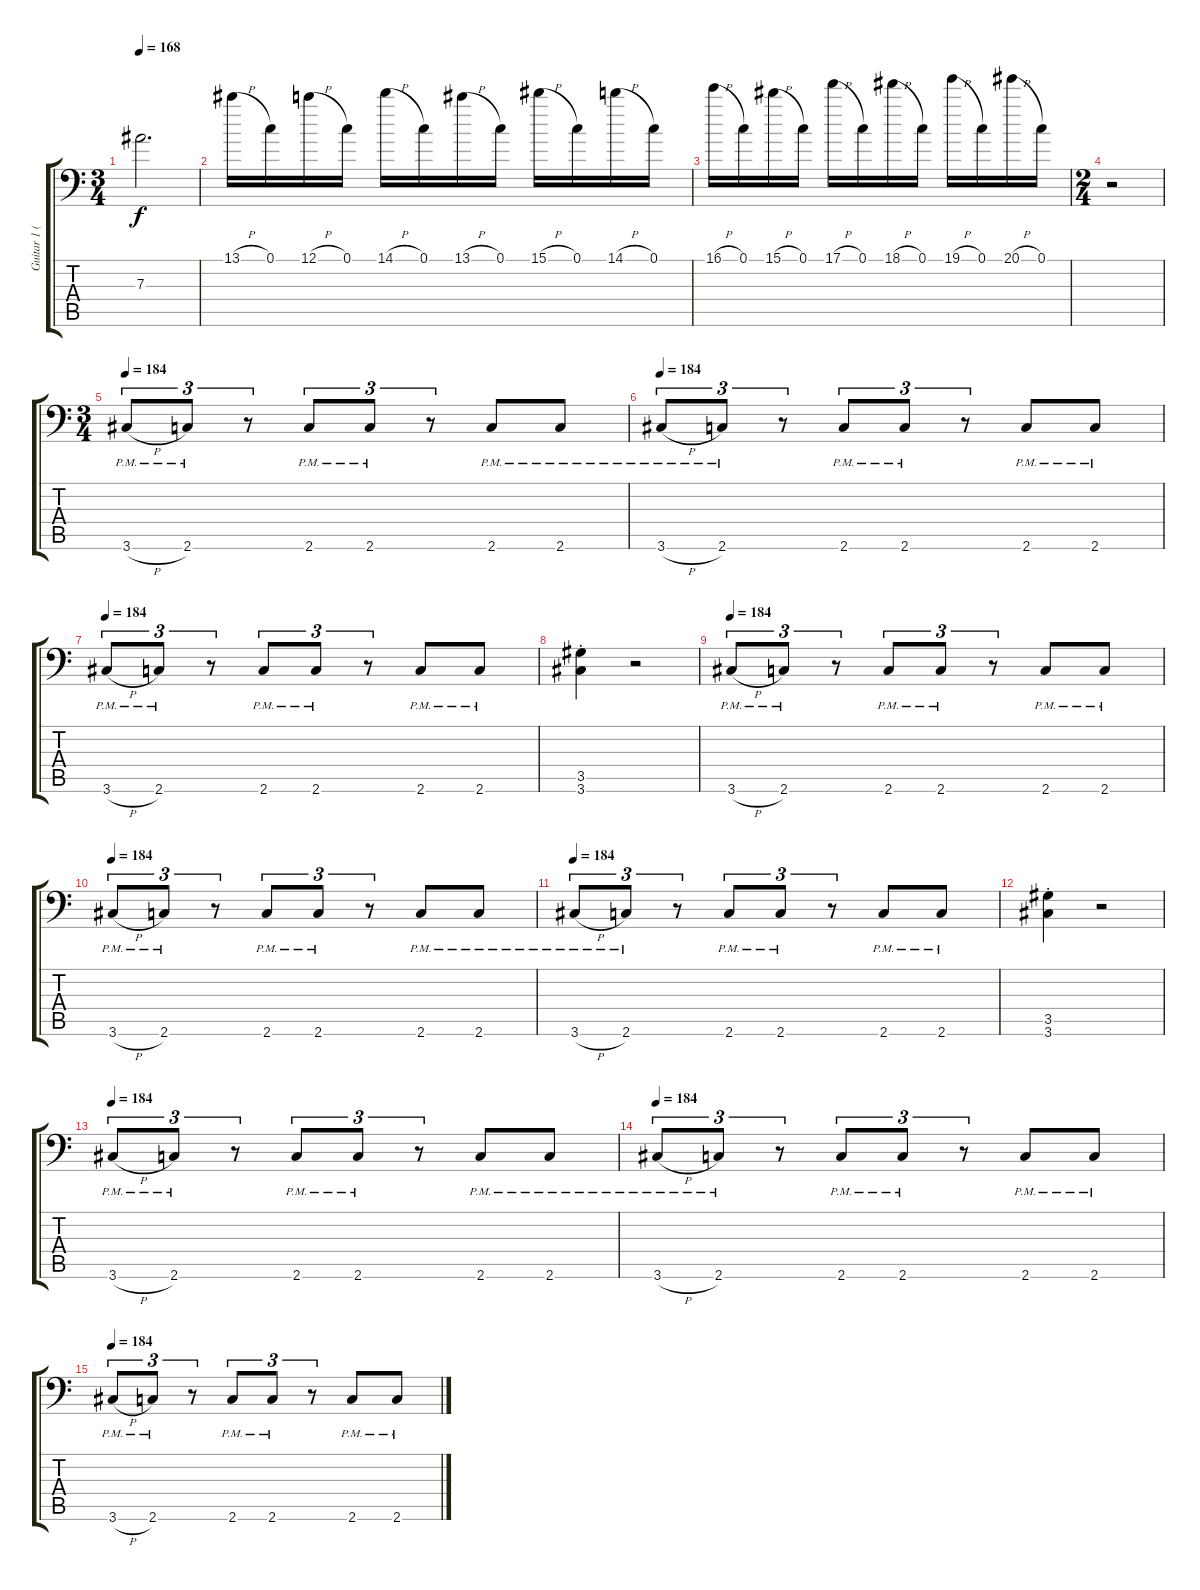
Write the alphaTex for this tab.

\track ("Guitar 1 (Left)" "Guitar 1 (") {instrument distortionguitar}
\staff {score tabs}
\tuning (C4 G3 Eb3 Bb2 F2 Bb1) {hide}
\ts (3 4)
\tempo 168
\clef f4
\ks c
7.3{t}.2{d dy f} |
13.1{h}.16 0.1.16 12.1{h}.16 0.1.16 14.1{h}.16 0.1.16 13.1{h}.16 0.1.16 15.1{h}.16 0.1.16 14.1{h}.16 0.1.16 |
16.1{h}.16 0.1.16 15.1{h}.16 0.1.16 17.1{h}.16 0.1.16 18.1{h}.16 0.1.16 19.1{h}.16 0.1.16 20.1{h}.16 0.1.16 |
\ts (2 4)
r.2 |
\ts (3 4)
\tempo 184
3.6{h pm}.8{tu (3 2)} 2.6{pm}.8{tu (3 2)} r.8{tu (3 2)} 2.6{pm}.8{tu (3 2)} 2.6{pm}.8{tu (3 2)} r.8{tu (3 2)} 2.6{pm}.8 2.6{pm}.8 |
\tempo 184
3.6{h pm}.8{tu (3 2)} 2.6{pm}.8{tu (3 2)} r.8{tu (3 2)} 2.6{pm}.8{tu (3 2)} 2.6{pm}.8{tu (3 2)} r.8{tu (3 2)} 2.6{pm}.8 2.6{pm}.8 |
\tempo 184
3.6{h pm}.8{tu (3 2)} 2.6{pm}.8{tu (3 2)} r.8{tu (3 2)} 2.6{pm}.8{tu (3 2)} 2.6{pm}.8{tu (3 2)} r.8{tu (3 2)} 2.6{pm}.8 2.6{pm}.8 |
(3.5{st} 3.6{st}).4 r.2 |
\tempo 184
3.6{h pm}.8{tu (3 2)} 2.6{pm}.8{tu (3 2)} r.8{tu (3 2)} 2.6{pm}.8{tu (3 2)} 2.6{pm}.8{tu (3 2)} r.8{tu (3 2)} 2.6{pm}.8 2.6{pm}.8 |
\tempo 184
3.6{h pm}.8{tu (3 2)} 2.6{pm}.8{tu (3 2)} r.8{tu (3 2)} 2.6{pm}.8{tu (3 2)} 2.6{pm}.8{tu (3 2)} r.8{tu (3 2)} 2.6{pm}.8 2.6{pm}.8 |
\tempo 184
3.6{h pm}.8{tu (3 2)} 2.6{pm}.8{tu (3 2)} r.8{tu (3 2)} 2.6{pm}.8{tu (3 2)} 2.6{pm}.8{tu (3 2)} r.8{tu (3 2)} 2.6{pm}.8 2.6{pm}.8 |
(3.5{st} 3.6{st}).4 r.2 |
\tempo 184
3.6{h pm}.8{tu (3 2)} 2.6{pm}.8{tu (3 2)} r.8{tu (3 2)} 2.6{pm}.8{tu (3 2)} 2.6{pm}.8{tu (3 2)} r.8{tu (3 2)} 2.6{pm}.8 2.6{pm}.8 |
\tempo 184
3.6{h pm}.8{tu (3 2)} 2.6{pm}.8{tu (3 2)} r.8{tu (3 2)} 2.6{pm}.8{tu (3 2)} 2.6{pm}.8{tu (3 2)} r.8{tu (3 2)} 2.6{pm}.8 2.6{pm}.8 |
\tempo 184
3.6{h pm}.8{tu (3 2)} 2.6{pm}.8{tu (3 2)} r.8{tu (3 2)} 2.6{pm}.8{tu (3 2)} 2.6{pm}.8{tu (3 2)} r.8{tu (3 2)} 2.6{pm}.8 2.6{pm}.8
